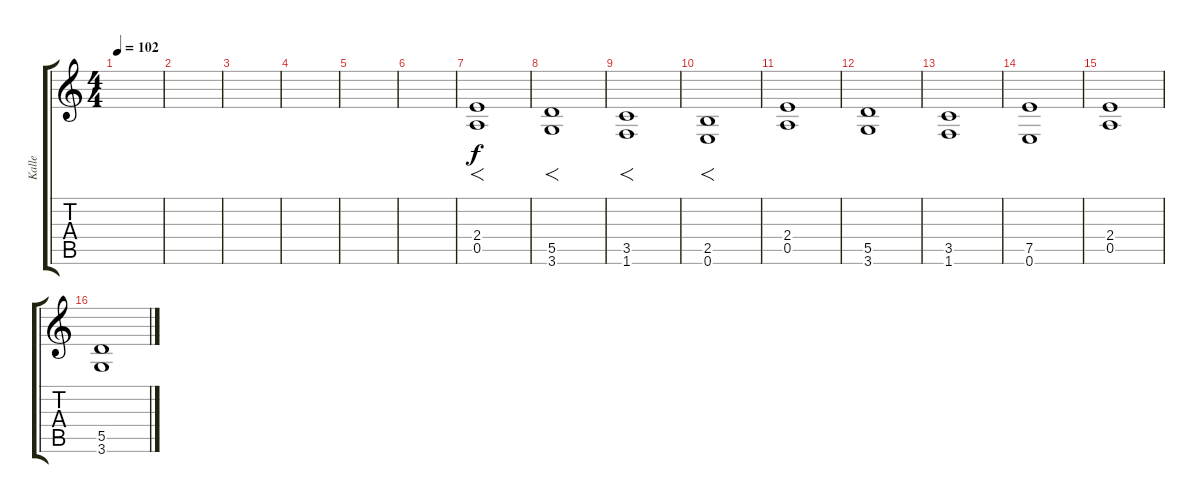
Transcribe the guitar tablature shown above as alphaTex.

\track ("Kalle" "Kalle") {instrument distortionguitar}
\staff {score tabs}
\tuning (E4 B3 G3 D3 A2 E2) {hide}
\ts (4 4)
\tempo 102
\clef g2
\ks c
|
|
|
|
|
|
(2.4 0.5).1{f} |
(5.5 3.6).1{f} |
(3.5 1.6).1{f} |
(2.5 0.6).1{f} |
(2.4 0.5).1 |
(5.5 3.6).1 |
(3.5 1.6).1 |
(7.5 0.6).1 |
(2.4 0.5).1 |
(5.5 3.6).1
